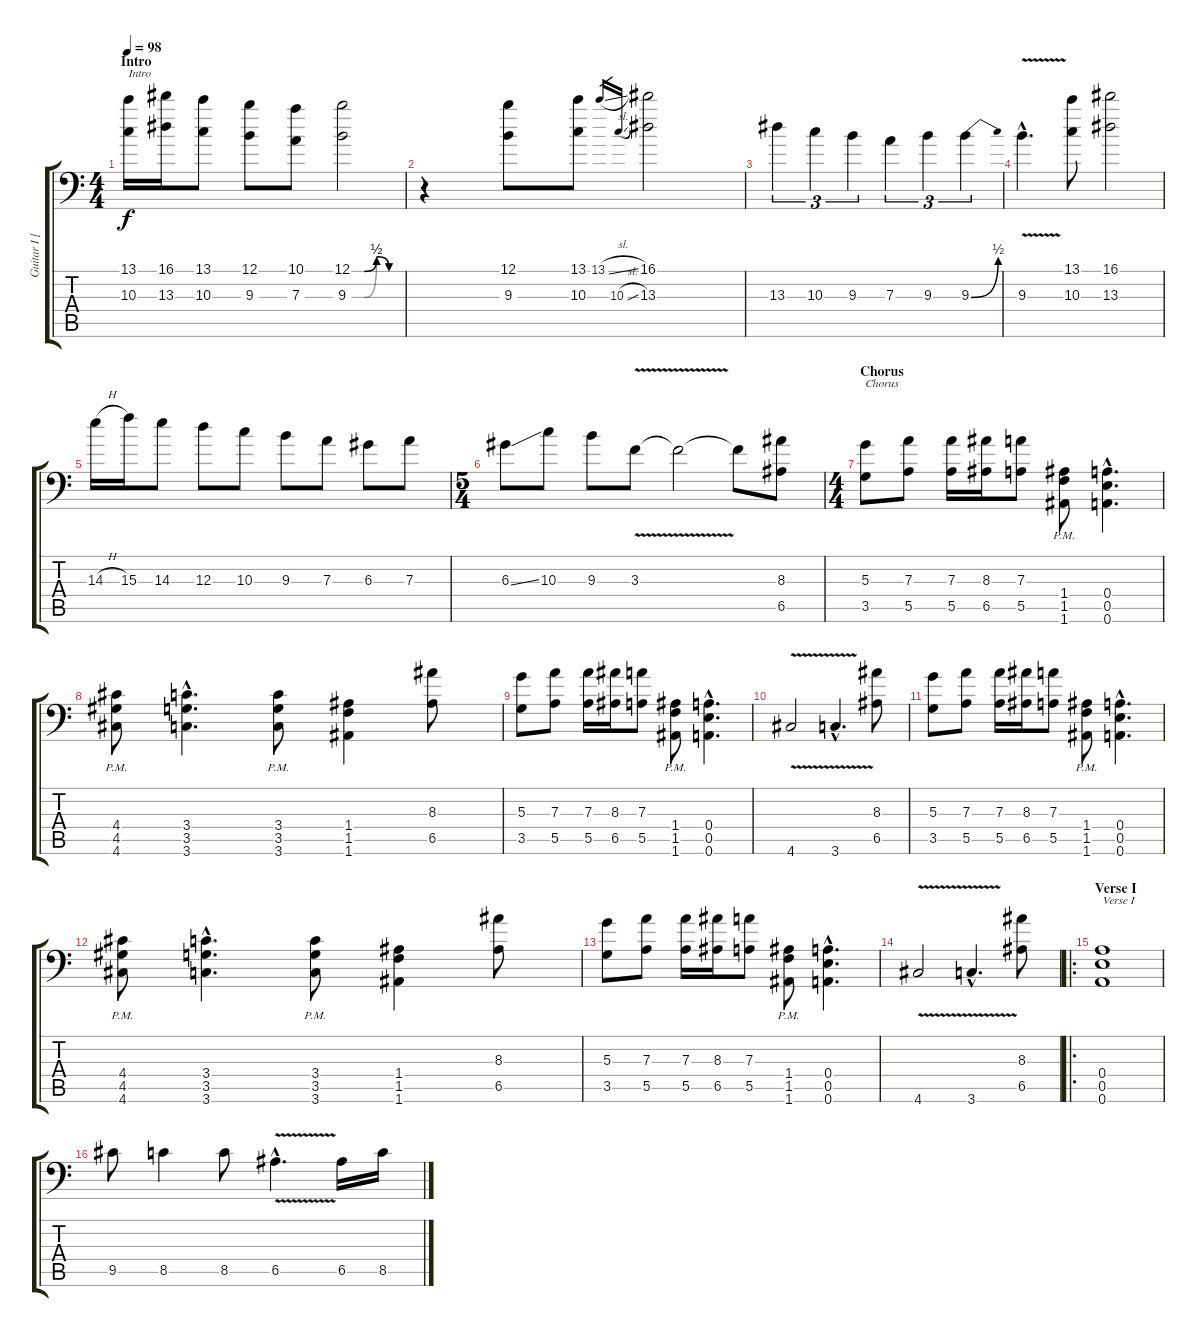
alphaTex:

\track ("Guitar I [Karl Sanders]" "Guitar I [") {instrument distortionguitar}
\staff {score tabs}
\tuning (B3 Gb3 D3 A2 E2 A1) {hide}
\ts (4 4)
\section ("" "Intro")
\tempo 98
\clef f4
\ks c
(13.1 10.3).16{txt "Intro" dy f instrument distortionguitar} (16.1 13.3).16 (13.1 10.3).8 (12.1 9.3).8 (10.1 7.3).8 (12.1{be (custom 0 0 15 0 30 2 45 0 60 0)} 9.3{be (custom 0 0 15 0 30 2 45 0 60 0)}).2 |
r.4 (12.1 9.3).8 (13.1 10.3).8 13.1{sl}.16{gr} 10.3{sl}.16{gr} (16.1 13.3).2 |
13.3.4{tu (3 2)} 10.3.4{tu (3 2)} 9.3.4{tu (3 2)} 7.3.4{tu (3 2)} 9.3.4{tu (3 2)} 9.3{be (bend 0 0 60 2)}.4{tu (3 2)} |
9.3{v hac}.4{d} (13.1 10.3).8 (16.1 13.3).2 |
14.3{h}.16 15.3.16 14.3.8 12.3.8 10.3.8 9.3.8 7.3.8 6.3.8 7.3.8 |
\ts (5 4)
6.3{ss}.8 10.3.8 9.3.8 3.3{v}.8 3.3{t}.2 3.3{t}.8 (8.3 6.5).8 |
\ts (4 4)
\section ("" "Chorus")
(5.3 3.5).8{txt "Chorus"} (7.3 5.5).8 (7.3 5.5).16 (8.3 6.5).16 (7.3 5.5).8 (1.4{pm} 1.5{pm} 1.6{pm}).8 (0.4{hac} 0.5{hac} 0.6{hac}).4{d} |
(4.4{pm} 4.5{pm} 4.6{pm}).8 (3.4{hac} 3.5{hac} 3.6{hac}).4{d} (3.4{pm} 3.5{pm} 3.6{pm}).8 (1.4 1.5 1.6).4 (8.3 6.5).8 |
(5.3 3.5).8 (7.3 5.5).8 (7.3 5.5).16 (8.3 6.5).16 (7.3 5.5).8 (1.4{pm} 1.5{pm} 1.6{pm}).8 (0.4{hac} 0.5{hac} 0.6{hac}).4{d} |
4.6{v}.2 3.6{v hac}.4{d} (8.3 6.5).8 |
(5.3 3.5).8 (7.3 5.5).8 (7.3 5.5).16 (8.3 6.5).16 (7.3 5.5).8 (1.4{pm} 1.5{pm} 1.6{pm}).8 (0.4{hac} 0.5{hac} 0.6{hac}).4{d} |
(4.4{pm} 4.5{pm} 4.6{pm}).8 (3.4{hac} 3.5{hac} 3.6{hac}).4{d} (3.4{pm} 3.5{pm} 3.6{pm}).8 (1.4 1.5 1.6).4 (8.3 6.5).8 |
(5.3 3.5).8 (7.3 5.5).8 (7.3 5.5).16 (8.3 6.5).16 (7.3 5.5).8 (1.4{pm} 1.5{pm} 1.6{pm}).8 (0.4{hac} 0.5{hac} 0.6{hac}).4{d} |
4.6{v}.2 3.6{v hac}.4{d} (8.3 6.5).8 |
\ro
\section ("" "Verse I")
(0.4 0.5 0.6).1{txt "Verse I"} |
9.5.8 8.5.4 8.5.8 6.5{v hac}.4{d} 6.5.16 8.5.16
